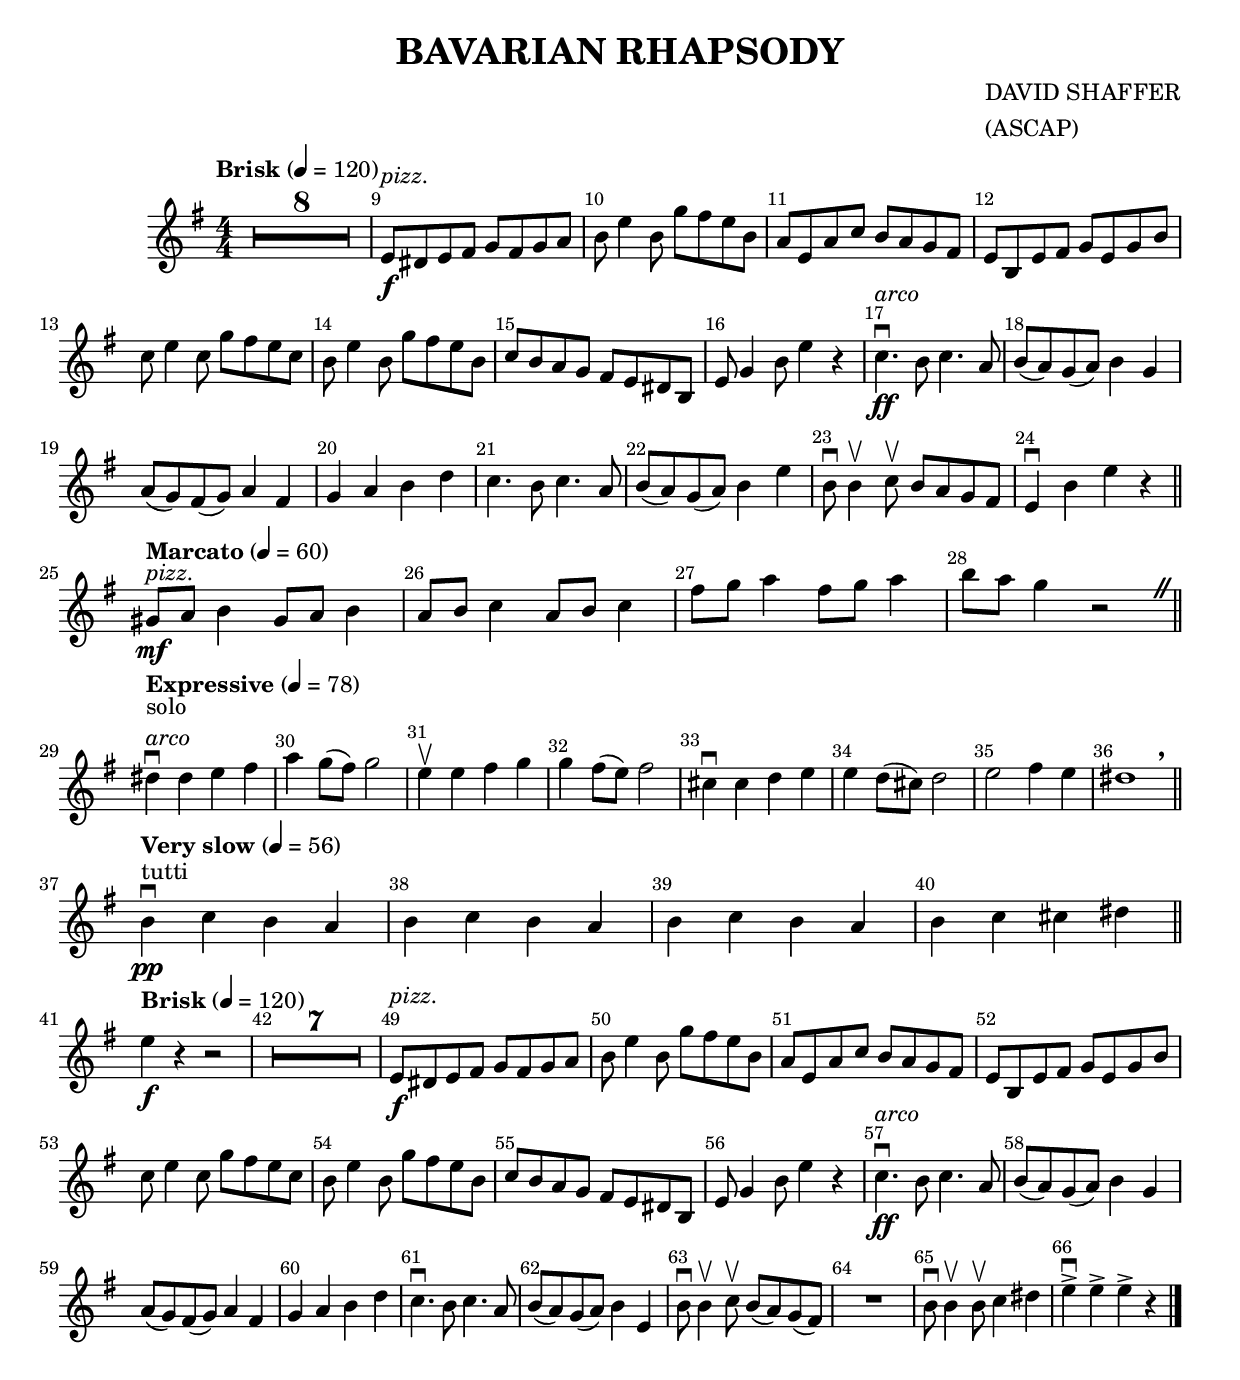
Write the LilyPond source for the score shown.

\version "2.18.2"
\header {
  title = "BAVARIAN RHAPSODY"
  arranger = \markup{\column{ "DAVID SHAFFER" "(ASCAP)" }}
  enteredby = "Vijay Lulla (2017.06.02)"
}

\layout {
  \context {
    \Score
      \override BarNumber.break-visibility = ##(#f #t #t)
      \override MultiMeasureRest.expand-limit = #1
      %% \override SpacingSpanner.base-shortest-duration = #(ly:make-moment 1/20)
  }
}
pizz = \markup{\italic "pizz."}
arco = \markup{\italic "arco"}

voiceconsts = {
  \key g \major
  \numericTimeSignature
  \compressFullBarRests
  \tempo "Brisk" 4 = 120
}

%% showLastLength = R1*8 %% show only last few measures!  %% Comment to typeset whole score!

\book {
  \score {
    \new Staff {
      \new Voice {
        \relative c' {
          \voiceconsts
          \clef treble
          \override BreathingSign.text = \markup { \musicglyph #"scripts.caesura.straight" }
          R1*4/4*8 |
          e8\f^\pizz dis e fis g fis g a |
          b8 e4 b8 g'8 fis e b |
          a e a c b a g fis |
          e b e fis g e g b |
          c8 e4 c8 g' fis e c | % measure 13
          b8 e4 b8 g' fis e b |
          c8 b a g fis e dis b |
          e8 g4 b8 e4 r4 |
          c4.\ff\downbow^\arco b8 c4. a8 | % measure 17
          b8( a) g( a) b4 g |
          a8( g) fis8( g) a4 fis |
          g4 a b d | % measure 20
          c4. b8 c4. a8 |
          b8( a) g8( a) b4 e4 |
          b8\downbow b4\upbow c8\upbow b8 a g fis |
          e4\downbow b' e4 r4 \bar"||"\break
          \tempo "Marcato" 4 = 60
          gis,8\mf^\pizz a b4 gis8 a b4 | %  measure 25
          a8 b c4 a8 b c4 |
          fis8 g a4 fis8 g a4 |
          b8 a g4 r2 \breathe \bar"||"\break
          \tempo "Expressive" 4 = 78
          dis4\downbow^\markup{\column{"solo" \arco}} dis e4 fis | % measure 29
          a4 g8( fis) g2 |
          e4\upbow e fis g |
          g4 fis8( e) fis2 | % measure 32
          cis4\downbow cis d e |
          e4 d8( cis) d2 |
          e2 fis4 e4 |
          \override BreathingSign.Y-offset = #3.2
          \override BreathingSign.text = \markup{\large \bold ","}
          dis1 \breathe \bar"||" \break % measure 36 
          \tempo "Very slow" 4 = 56
          b4^"tutti"\pp\downbow c4 b a | 
          b4 c b a |
          b4 c b a |
          b4 c cis dis \bar"||" \break
          \tempo "Brisk" 4 = 120
          e4\f r4 r2 |
          R1*7*4/4 | % measure 42
          e,8\f^\pizz dis e fis g fis g a | % measure 49
          b8 e4 b8 g'8 fis e b |
          a8 e a c b a g fis |
          e8 b e fis g e g b |
          c8 e4 c8 g'8 fis e c |
          b8 e4 b8 g'8 fis e b |
          c8 b a g fis e dis b |
          e8 g4 b8 e4 r4 |
          c4.\ff\downbow^\arco b8 c4. a8 | % measure 57
          b8( a) g8( a) b4 g4 |
          a8( g) fis( g) a4 fis |
          g4 a4 b d |
          c4.\downbow b8 c4. a8 |
          b8( a) g( a) b4 e, |
          b'8\downbow b4\upbow c8\upbow b8( a) g( fis) |
          R1 |
          b8\downbow b4\upbow b8\upbow c4  dis4 |
          e4->\downbow e-> e-> r4 \bar"|."
        }
      }
    }
    \layout{}
    \midi{}
  }
}
